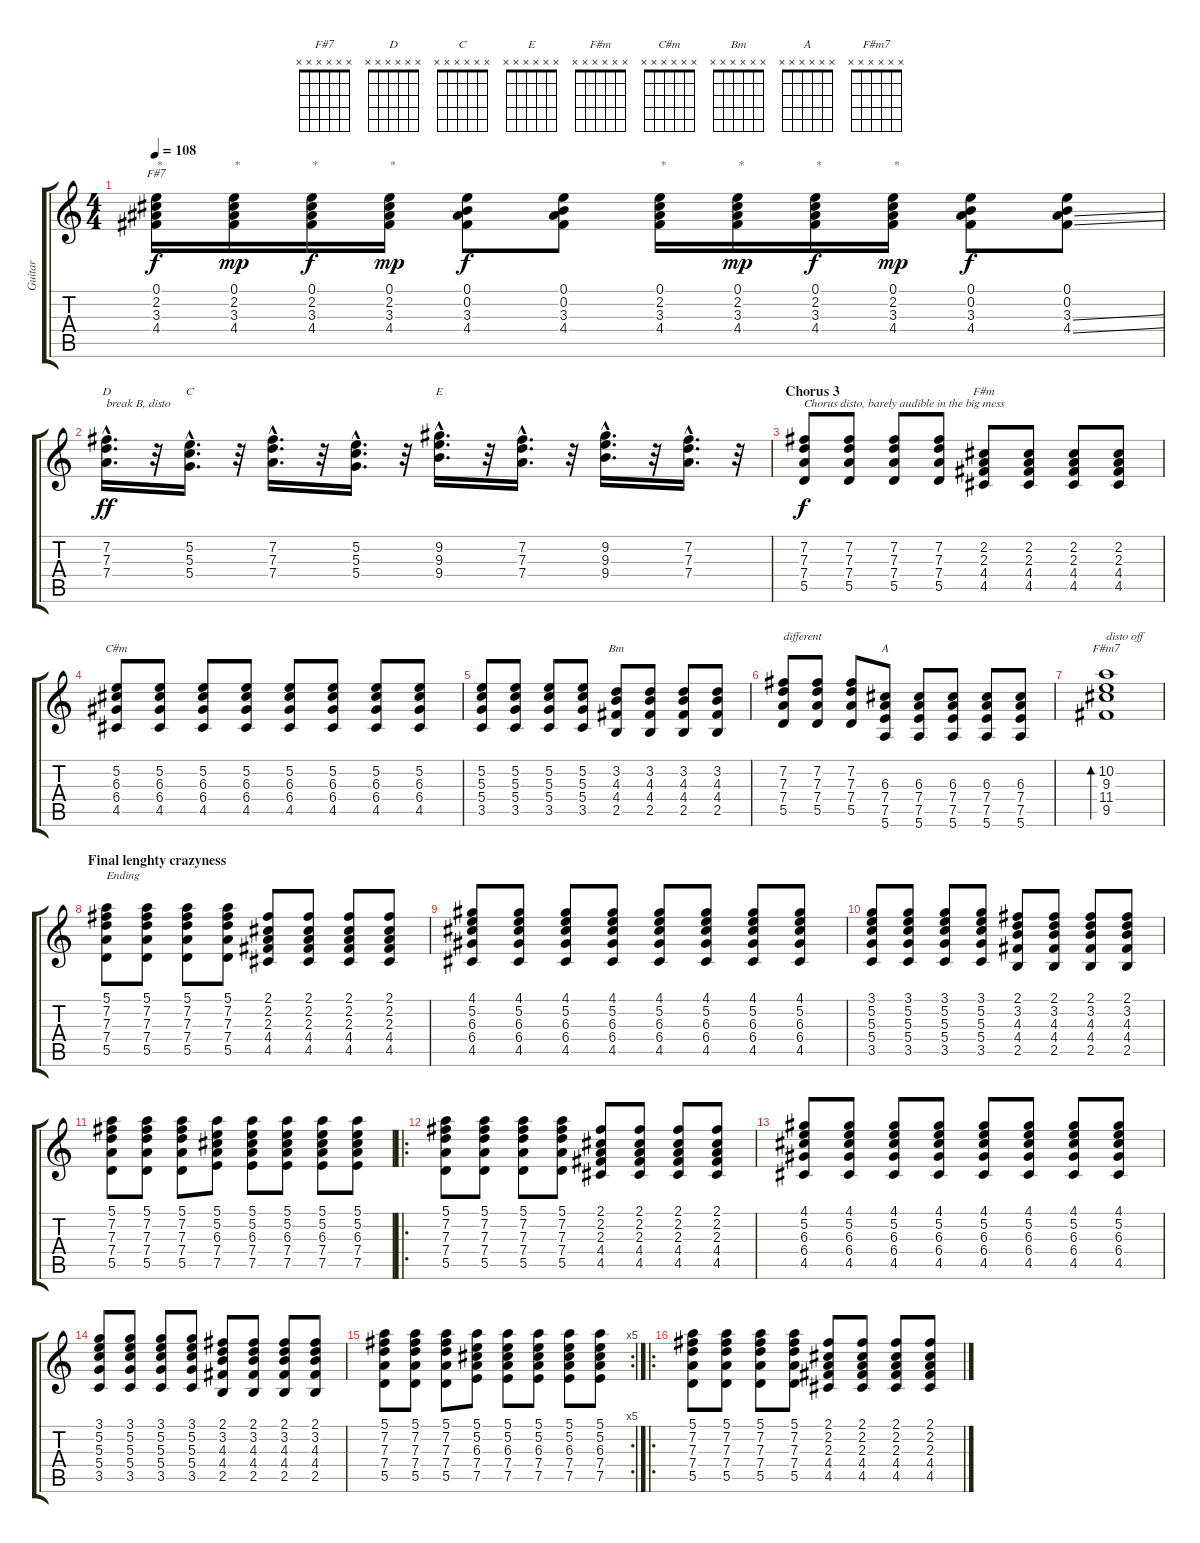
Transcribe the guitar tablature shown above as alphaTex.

\track ("Guitar" "Guitar") {instrument overdrivenguitar}
\staff {score tabs}
\tuning (E4 B3 G3 D3 A2 E2) {hide}
\chord ("F#7" x x x x x x)
\chord ("D" x x x x x x)
\chord ("C" x x x x x x)
\chord ("E" x x x x x x)
\chord ("F#m" x x x x x x)
\chord ("C#m" x x x x x x)
\chord ("Bm" x x x x x x)
\chord ("A" x x x x x x)
\chord ("F#m7" x x x x x x)
\ts (4 4)
\tempo 108
\clef g2
\ks c
(0.1 2.2 3.3 4.4).16{ch "F#7" txt "*" dy f} (0.1 2.2 3.3 4.4).16{txt "*" dy mp} (0.1 2.2 3.3 4.4).16{txt "*" dy f} (0.1 2.2 3.3 4.4).16{txt "*" dy mp} (0.1 0.2 3.3 4.4).8{dy f} (0.1 0.2 3.3 4.4).8 (0.1 2.2 3.3 4.4).16{txt "*"} (0.1 2.2 3.3 4.4).16{txt "*" dy mp} (0.1 2.2 3.3 4.4).16{txt "*" dy f} (0.1 2.2 3.3 4.4).16{txt "*" dy mp} (0.1 0.2 3.3 4.4).8{dy f} (0.1 0.2 3.3{ss} 4.4{ss}).8 |
(7.2{hac} 7.3{hac} 7.4{hac}).16{d ch "D" txt "break B, disto" dy ff instrument distortionguitar} r.32 (5.2{hac} 5.3{hac} 5.4{hac}).16{d ch "C"} r.32 (7.2{hac} 7.3{hac} 7.4{hac}).16{d} r.32 (5.2{hac} 5.3{hac} 5.4{hac}).16{d} r.32 (9.2{hac} 9.3{hac} 9.4{hac}).16{d ch "E"} r.32 (7.2{hac} 7.3{hac} 7.4{hac}).16{d} r.32 (9.2{hac} 9.3{hac} 9.4{hac}).16{d} r.32 (7.2{hac} 7.3{hac} 7.4{hac}).16{d} r.32 |
\section ("" "Chorus 3")
(7.2 7.3 7.4 5.5).8{txt "Chorus disto, barely audible in the big mess" dy f instrument distortionguitar} (7.2 7.3 7.4 5.5).8 (7.2 7.3 7.4 5.5).8 (7.2 7.3 7.4 5.5).8 (2.2 2.3 4.4 4.5).8{ch "F#m"} (2.2 2.3 4.4 4.5).8 (2.2 2.3 4.4 4.5).8 (2.2 2.3 4.4 4.5).8 |
(5.2 6.3 6.4 4.5).8{ch "C#m"} (5.2 6.3 6.4 4.5).8 (5.2 6.3 6.4 4.5).8 (5.2 6.3 6.4 4.5).8 (5.2 6.3 6.4 4.5).8 (5.2 6.3 6.4 4.5).8 (5.2 6.3 6.4 4.5).8 (5.2 6.3 6.4 4.5).8 |
(5.2 5.3 5.4 3.5).8 (5.2 5.3 5.4 3.5).8 (5.2 5.3 5.4 3.5).8 (5.2 5.3 5.4 3.5).8 (3.2 4.3 4.4 2.5).8{ch "Bm"} (3.2 4.3 4.4 2.5).8 (3.2 4.3 4.4 2.5).8 (3.2 4.3 4.4 2.5).8 |
(7.2 7.3 7.4 5.5).8{txt "different"} (7.2 7.3 7.4 5.5).8 (7.2 7.3 7.4 5.5).8 (6.3 7.4 7.5 5.6).8{ch "A"} (6.3 7.4 7.5 5.6).8 (6.3 7.4 7.5 5.6).8 (6.3 7.4 7.5 5.6).8 (6.3 7.4 7.5 5.6).8 |
(10.2 9.3 11.4 9.5).1{bd 120 ch "F#m7" txt "disto off" instrument overdrivenguitar} |
\section ("" "Final lenghty crazyness")
(5.1 7.2 7.3 7.4 5.5).8{txt "Ending" instrument distortionguitar} (5.1 7.2 7.3 7.4 5.5).8 (5.1 7.2 7.3 7.4 5.5).8 (5.1 7.2 7.3 7.4 5.5).8 (2.1 2.2 2.3 4.4 4.5).8 (2.1 2.2 2.3 4.4 4.5).8 (2.1 2.2 2.3 4.4 4.5).8 (2.1 2.2 2.3 4.4 4.5).8 |
(4.1 5.2 6.3 6.4 4.5).8 (4.1 5.2 6.3 6.4 4.5).8 (4.1 5.2 6.3 6.4 4.5).8 (4.1 5.2 6.3 6.4 4.5).8 (4.1 5.2 6.3 6.4 4.5).8 (4.1 5.2 6.3 6.4 4.5).8 (4.1 5.2 6.3 6.4 4.5).8 (4.1 5.2 6.3 6.4 4.5).8 |
(3.1 5.2 5.3 5.4 3.5).8 (3.1 5.2 5.3 5.4 3.5).8 (3.1 5.2 5.3 5.4 3.5).8 (3.1 5.2 5.3 5.4 3.5).8 (2.1 3.2 4.3 4.4 2.5).8 (2.1 3.2 4.3 4.4 2.5).8 (2.1 3.2 4.3 4.4 2.5).8 (2.1 3.2 4.3 4.4 2.5).8 |
(5.1 7.2 7.3 7.4 5.5).8 (5.1 7.2 7.3 7.4 5.5).8 (5.1 7.2 7.3 7.4 5.5).8 (5.1 5.2 6.3 7.4 7.5).8 (5.1 5.2 6.3 7.4 7.5).8 (5.1 5.2 6.3 7.4 7.5).8 (5.1 5.2 6.3 7.4 7.5).8 (5.1 5.2 6.3 7.4 7.5).8 |
\ro
(5.1 7.2 7.3 7.4 5.5).8{instrument distortionguitar} (5.1 7.2 7.3 7.4 5.5).8 (5.1 7.2 7.3 7.4 5.5).8 (5.1 7.2 7.3 7.4 5.5).8 (2.1 2.2 2.3 4.4 4.5).8 (2.1 2.2 2.3 4.4 4.5).8 (2.1 2.2 2.3 4.4 4.5).8 (2.1 2.2 2.3 4.4 4.5).8 |
(4.1 5.2 6.3 6.4 4.5).8 (4.1 5.2 6.3 6.4 4.5).8 (4.1 5.2 6.3 6.4 4.5).8 (4.1 5.2 6.3 6.4 4.5).8 (4.1 5.2 6.3 6.4 4.5).8 (4.1 5.2 6.3 6.4 4.5).8 (4.1 5.2 6.3 6.4 4.5).8 (4.1 5.2 6.3 6.4 4.5).8 |
(3.1 5.2 5.3 5.4 3.5).8 (3.1 5.2 5.3 5.4 3.5).8 (3.1 5.2 5.3 5.4 3.5).8 (3.1 5.2 5.3 5.4 3.5).8 (2.1 3.2 4.3 4.4 2.5).8 (2.1 3.2 4.3 4.4 2.5).8 (2.1 3.2 4.3 4.4 2.5).8 (2.1 3.2 4.3 4.4 2.5).8 |
\rc 5
(5.1 7.2 7.3 7.4 5.5).8 (5.1 7.2 7.3 7.4 5.5).8 (5.1 7.2 7.3 7.4 5.5).8 (5.1 5.2 6.3 7.4 7.5).8 (5.1 5.2 6.3 7.4 7.5).8 (5.1 5.2 6.3 7.4 7.5).8 (5.1 5.2 6.3 7.4 7.5).8 (5.1 5.2 6.3 7.4 7.5).8 |
\ro
(5.1 7.2 7.3 7.4 5.5).8{instrument distortionguitar} (5.1 7.2 7.3 7.4 5.5).8 (5.1 7.2 7.3 7.4 5.5).8 (5.1 7.2 7.3 7.4 5.5).8 (2.1 2.2 2.3 4.4 4.5).8 (2.1 2.2 2.3 4.4 4.5).8 (2.1 2.2 2.3 4.4 4.5).8 (2.1 2.2 2.3 4.4 4.5).8
